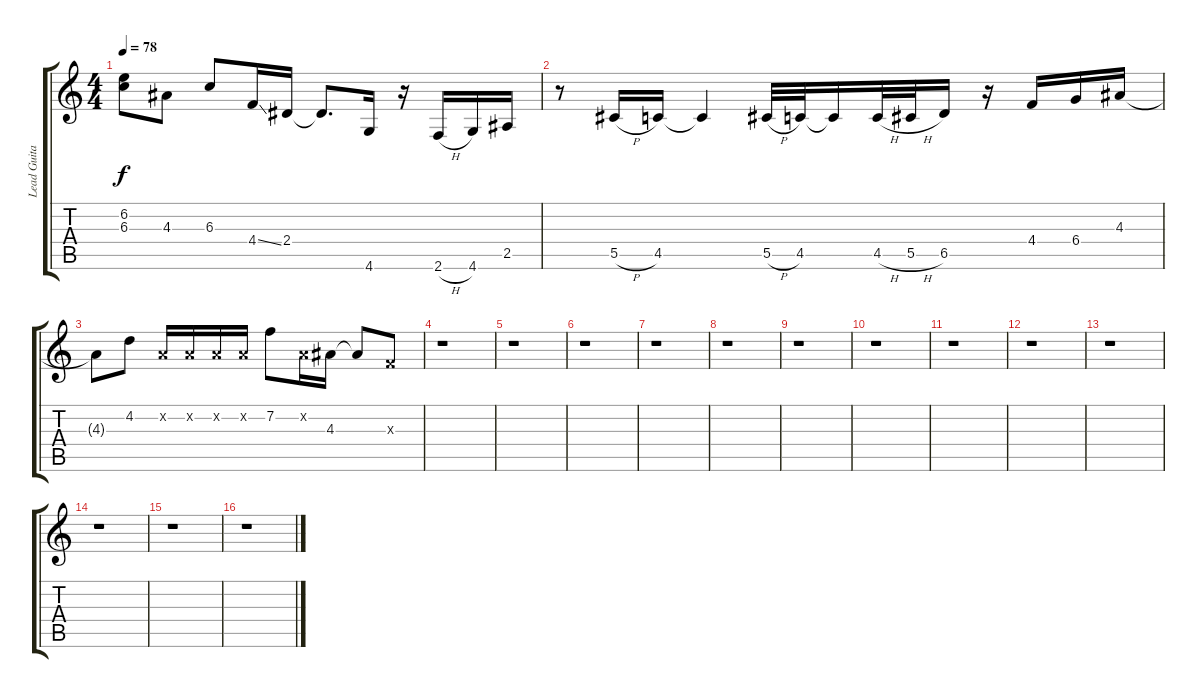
\track ("Lead Guitar" "Lead Guita") {instrument overdrivenguitar}
\staff {score tabs}
\tuning (Eb4 Bb3 Gb3 Db3 Ab2 Eb2) {hide}
\ts (4 4)
\tempo 78
\clef g2
\ks c
(6.2{t} 6.3{t}).8{dy f} 4.3.8 6.3.8 4.4{ss}.16 2.4.16 2.4{t}.8{d} 4.6.16 r.16 2.6{h}.16 4.6.16 2.5.16 |
r.8 5.5{h}.16 4.5.16 4.5{t}.4 5.5{h}.32 4.5.32 4.5{t}.16 4.5{h}.32 5.5{h}.32 6.5.16 r.16 4.4.16 6.4.16 4.3.16 |
4.3{t}.8 4.2.8 -1.2{x}.16 -1.2{x}.16 -1.2{x}.16 -1.2{x}.16 7.2.8 -1.2{x}.16 4.3.16 4.3{t}.8 -1.3{x}.8 |
r.1 |
r.1 |
r.1 |
r.1 |
r.1 |
r.1 |
r.1 |
r.1 |
r.1 |
r.1 |
r.1 |
r.1 |
r.1
